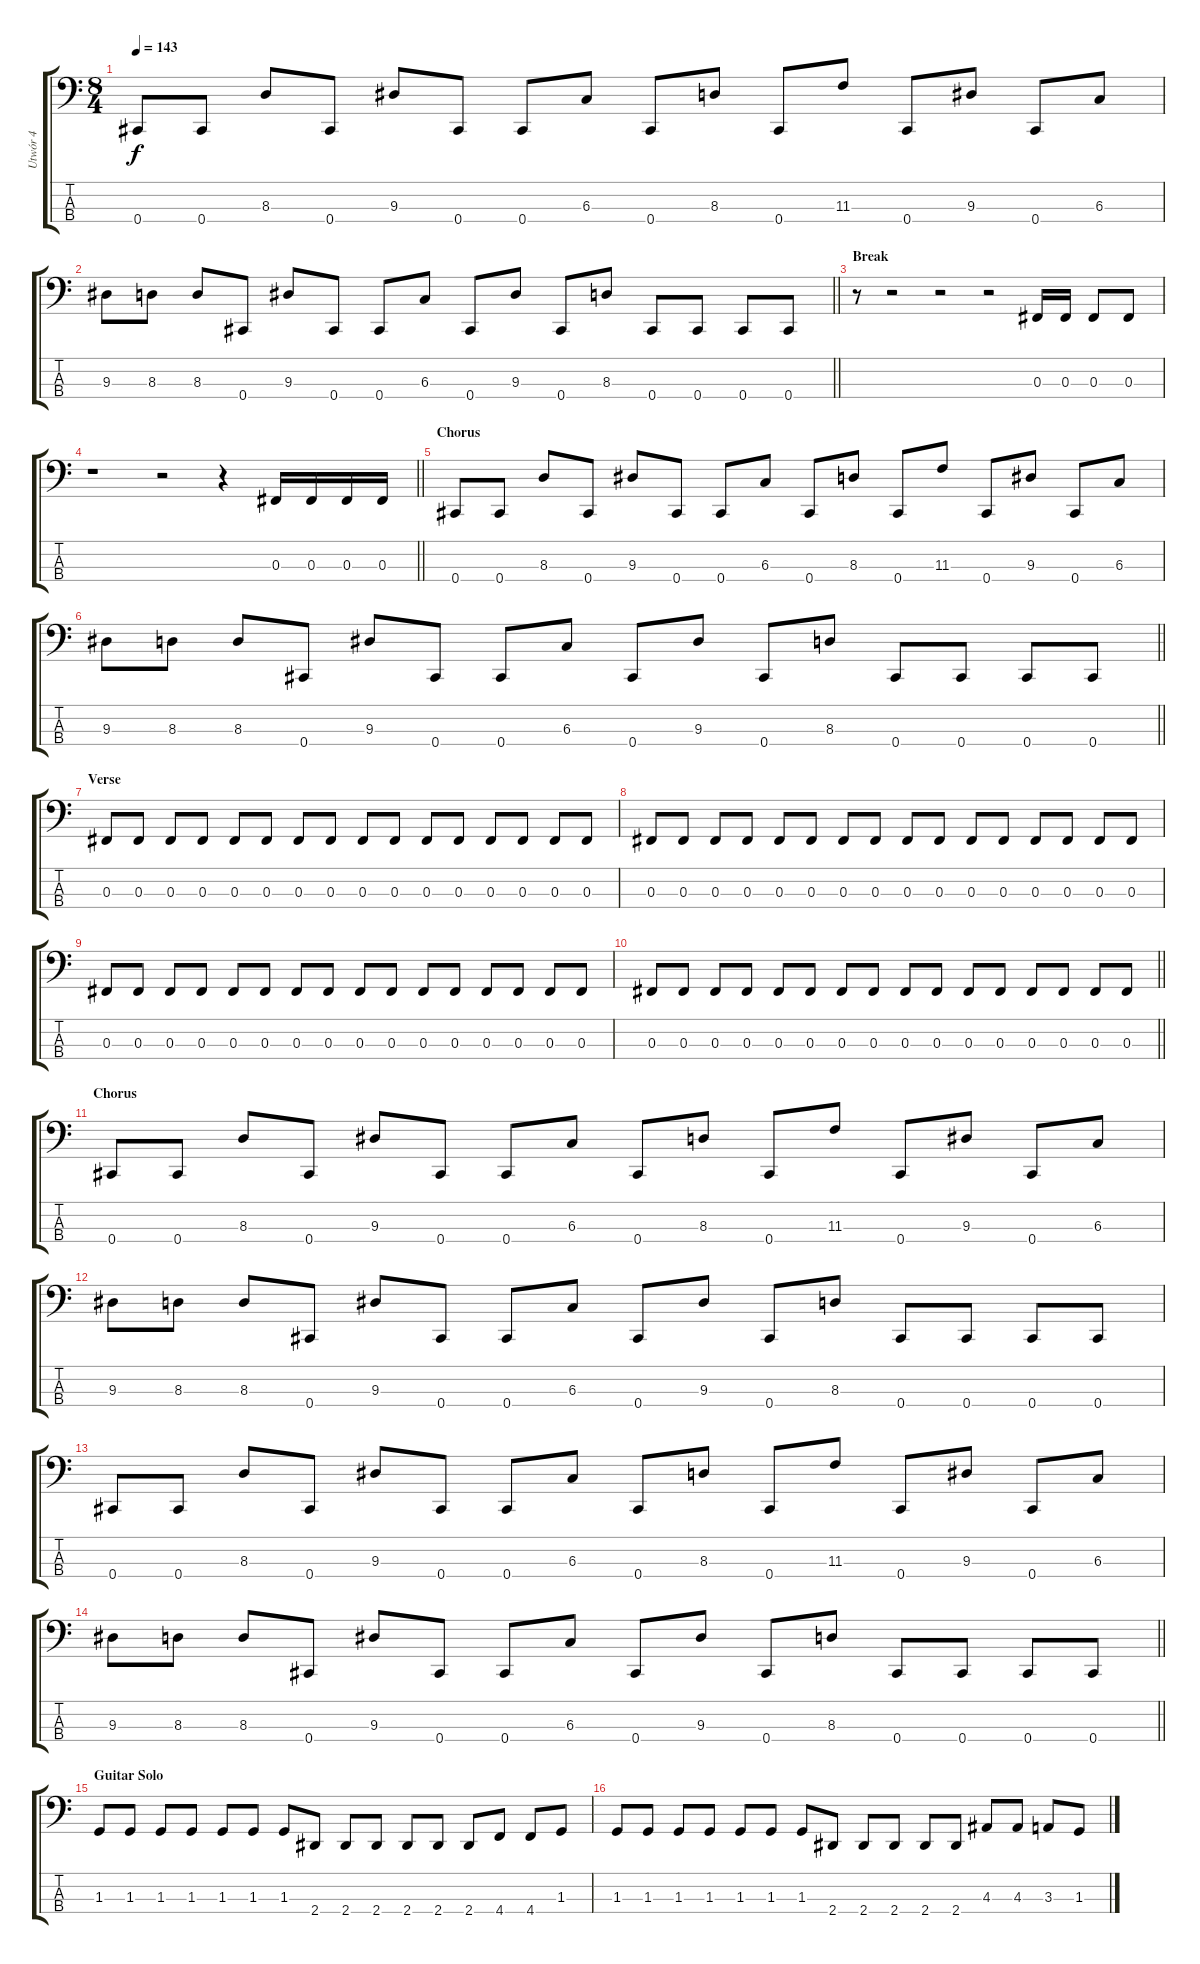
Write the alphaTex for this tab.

\track ("Utwór 4" "Utwór 4") {instrument electricbassfinger}
\staff {score tabs}
\tuning (E2 B1 Gb1 Db1) {hide}
\ts (8 4)
\tempo 143
\clef f4
\ks c
0.4.8{dy f} 0.4.8 8.3.8 0.4.8 9.3.8 0.4.8 0.4.8 6.3.8 0.4.8 8.3.8 0.4.8 11.3.8 0.4.8 9.3.8 0.4.8 6.3.8 |
\barLineRight lightlight
9.3.8 8.3.8 8.3.8 0.4.8 9.3.8 0.4.8 0.4.8 6.3.8 0.4.8 9.3.8 0.4.8 8.3.8 0.4.8 0.4.8 0.4.8 0.4.8 |
\section ("" "Break")
r.8 r.2 r.2 r.2 0.3.16 0.3.16 0.3.8 0.3.8 |
\barLineRight lightlight
r.1 r.2 r.4 0.3.16 0.3.16 0.3.16 0.3.16 |
\section ("" "Chorus")
0.4.8 0.4.8 8.3.8 0.4.8 9.3.8 0.4.8 0.4.8 6.3.8 0.4.8 8.3.8 0.4.8 11.3.8 0.4.8 9.3.8 0.4.8 6.3.8 |
\barLineRight lightlight
9.3.8 8.3.8 8.3.8 0.4.8 9.3.8 0.4.8 0.4.8 6.3.8 0.4.8 9.3.8 0.4.8 8.3.8 0.4.8 0.4.8 0.4.8 0.4.8 |
\section ("" "Verse")
0.3.8 0.3.8 0.3.8 0.3.8 0.3.8 0.3.8 0.3.8 0.3.8 0.3.8 0.3.8 0.3.8 0.3.8 0.3.8 0.3.8 0.3.8 0.3.8 |
0.3.8 0.3.8 0.3.8 0.3.8 0.3.8 0.3.8 0.3.8 0.3.8 0.3.8 0.3.8 0.3.8 0.3.8 0.3.8 0.3.8 0.3.8 0.3.8 |
0.3.8 0.3.8 0.3.8 0.3.8 0.3.8 0.3.8 0.3.8 0.3.8 0.3.8 0.3.8 0.3.8 0.3.8 0.3.8 0.3.8 0.3.8 0.3.8 |
\barLineRight lightlight
0.3.8 0.3.8 0.3.8 0.3.8 0.3.8 0.3.8 0.3.8 0.3.8 0.3.8 0.3.8 0.3.8 0.3.8 0.3.8 0.3.8 0.3.8 0.3.8 |
\section ("" "Chorus")
0.4.8 0.4.8 8.3.8 0.4.8 9.3.8 0.4.8 0.4.8 6.3.8 0.4.8 8.3.8 0.4.8 11.3.8 0.4.8 9.3.8 0.4.8 6.3.8 |
9.3.8 8.3.8 8.3.8 0.4.8 9.3.8 0.4.8 0.4.8 6.3.8 0.4.8 9.3.8 0.4.8 8.3.8 0.4.8 0.4.8 0.4.8 0.4.8 |
0.4.8 0.4.8 8.3.8 0.4.8 9.3.8 0.4.8 0.4.8 6.3.8 0.4.8 8.3.8 0.4.8 11.3.8 0.4.8 9.3.8 0.4.8 6.3.8 |
\barLineRight lightlight
9.3.8 8.3.8 8.3.8 0.4.8 9.3.8 0.4.8 0.4.8 6.3.8 0.4.8 9.3.8 0.4.8 8.3.8 0.4.8 0.4.8 0.4.8 0.4.8 |
\section ("" "Guitar Solo")
1.3.8 1.3.8 1.3.8 1.3.8 1.3.8 1.3.8 1.3.8 2.4.8 2.4.8 2.4.8 2.4.8 2.4.8 2.4.8 4.4.8 4.4.8 1.3.8 |
1.3.8 1.3.8 1.3.8 1.3.8 1.3.8 1.3.8 1.3.8 2.4.8 2.4.8 2.4.8 2.4.8 2.4.8 4.3.8 4.3.8 3.3.8 1.3.8
